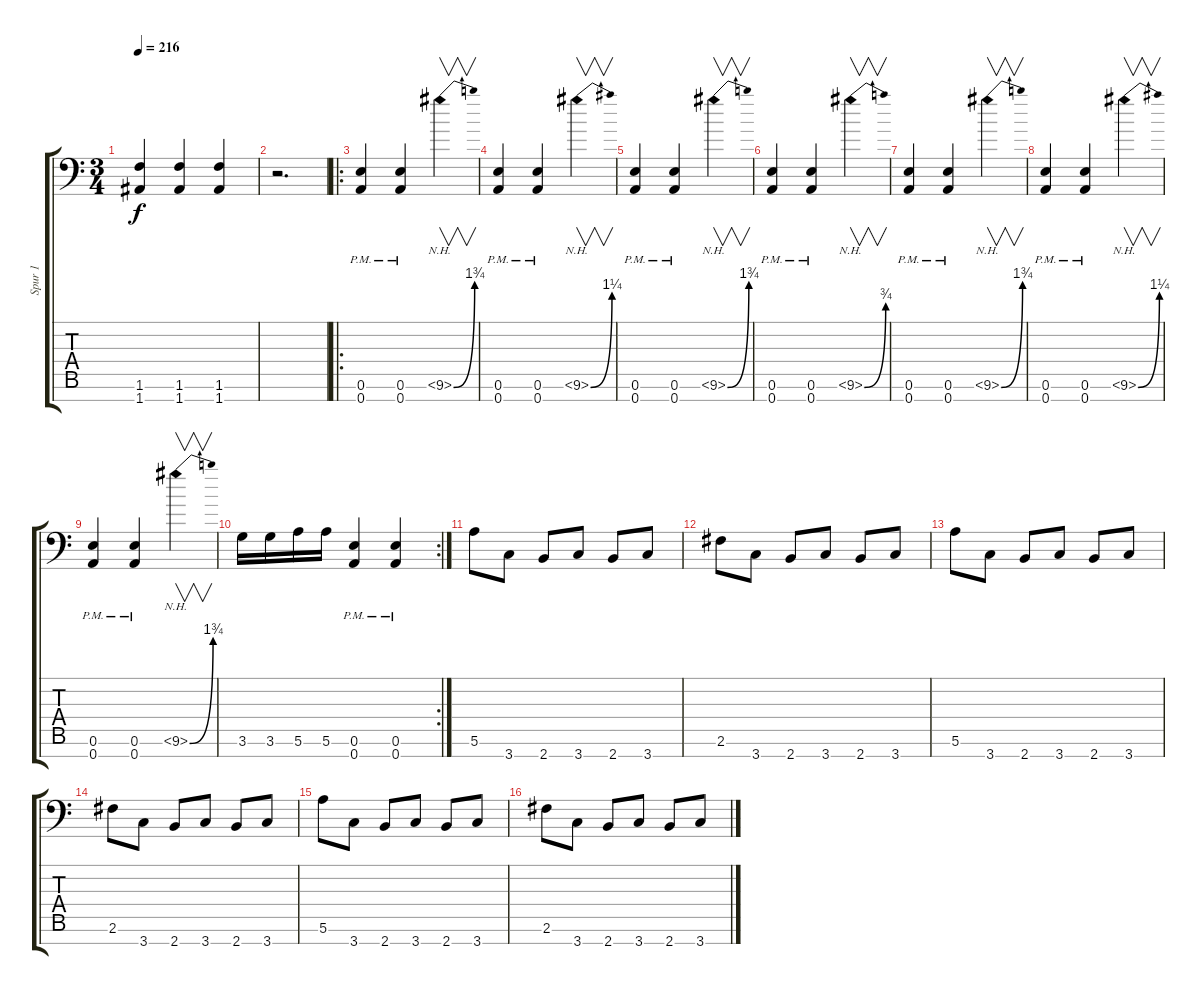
\track ("Spur 1" "Spur 1") {instrument distortionguitar}
\staff {score tabs}
\tuning (E4 B3 G3 D3 A2 E2 A1) {hide}
\ts (3 4)
\tempo 216
\clef f4
\ks c
(1.6 1.7).4{dy f} (1.6 1.7).4 (1.6 1.7).4 |
r.2{d} |
\ro
(0.6{pm} 0.7{pm}).4 (0.6{pm} 0.7{pm}).4 9.6{be (bend 0 0 60 7) nh}.4{v} |
(0.6{pm} 0.7{pm}).4 (0.6{pm} 0.7{pm}).4 9.6{be (bend 0 0 60 5) nh}.4{v} |
(0.6{pm} 0.7{pm}).4 (0.6{pm} 0.7{pm}).4 9.6{be (bend 0 0 60 7) nh}.4{v} |
(0.6{pm} 0.7{pm}).4 (0.6{pm} 0.7{pm}).4 9.6{be (bend 0 0 60 3) nh}.4{v} |
(0.6{pm} 0.7{pm}).4 (0.6{pm} 0.7{pm}).4 9.6{be (bend 0 0 60 7) nh}.4{v} |
(0.6{pm} 0.7{pm}).4 (0.6{pm} 0.7{pm}).4 9.6{be (bend 0 0 60 5) nh}.4{v} |
(0.6{pm} 0.7{pm}).4 (0.6{pm} 0.7{pm}).4 9.6{be (bend 0 0 60 7) nh}.4{v} |
\rc 2
3.6.16 3.6.16 5.6.16 5.6.16 (0.6{pm} 0.7{pm}).4 (0.6{pm} 0.7{pm}).4 |
5.6.8 3.7.8 2.7.8 3.7.8 2.7.8 3.7.8 |
2.6.8 3.7.8 2.7.8 3.7.8 2.7.8 3.7.8 |
5.6.8 3.7.8 2.7.8 3.7.8 2.7.8 3.7.8 |
2.6.8 3.7.8 2.7.8 3.7.8 2.7.8 3.7.8 |
5.6.8 3.7.8 2.7.8 3.7.8 2.7.8 3.7.8 |
2.6.8 3.7.8 2.7.8 3.7.8 2.7.8 3.7.8
